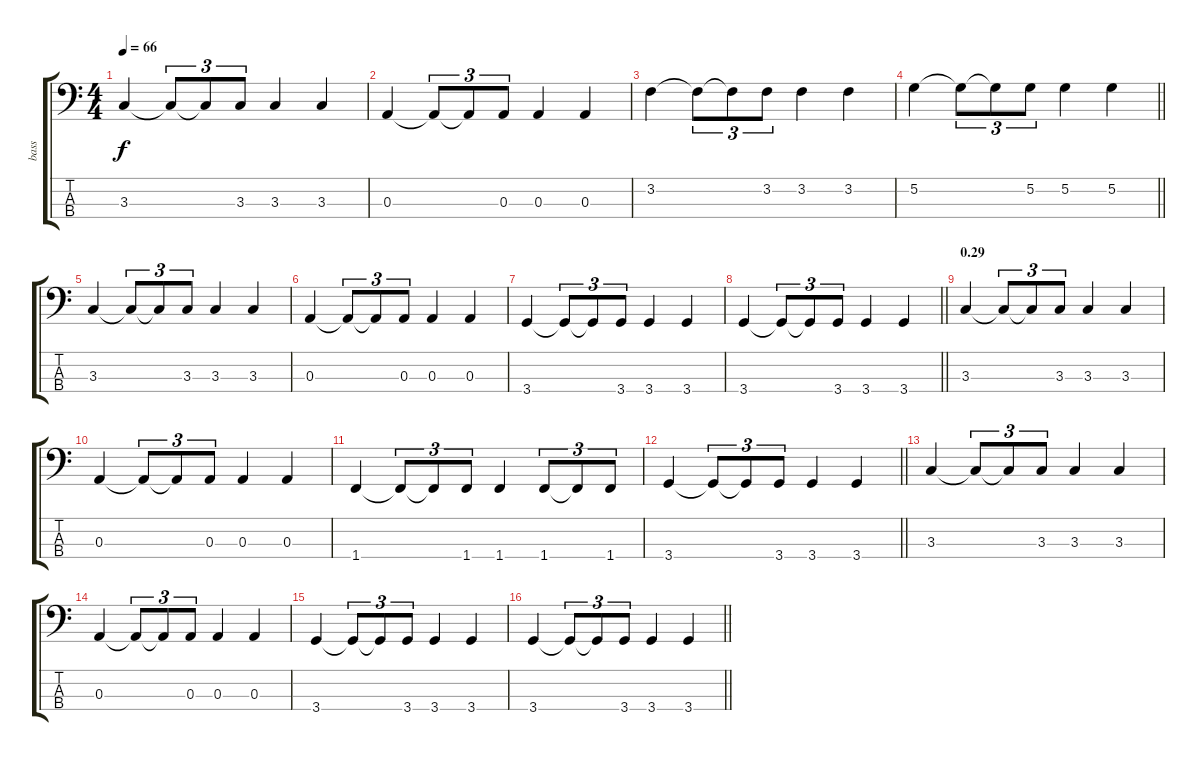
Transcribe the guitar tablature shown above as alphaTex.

\track ("bass" "bass") {instrument acousticbass}
\staff {score tabs}
\tuning (G2 D2 A1 E1) {hide}
\ts (4 4)
\tempo 66
\clef f4
\ks c
3.3.4{dy f instrument acousticbass} 3.3{t}.8{tu (3 2)} 3.3{t}.8{tu (3 2)} 3.3.8{tu (3 2)} 3.3.4 3.3.4 |
0.3.4 0.3{t}.8{tu (3 2)} 0.3{t}.8{tu (3 2)} 0.3.8{tu (3 2)} 0.3.4 0.3.4 |
3.2.4 3.2{t}.8{tu (3 2)} 3.2{t}.8{tu (3 2)} 3.2.8{tu (3 2)} 3.2.4 3.2.4 |
\barLineRight lightlight
5.2.4 5.2{t}.8{tu (3 2)} 5.2{t}.8{tu (3 2)} 5.2.8{tu (3 2)} 5.2.4 5.2.4 |
3.3.4 3.3{t}.8{tu (3 2)} 3.3{t}.8{tu (3 2)} 3.3.8{tu (3 2)} 3.3.4 3.3.4 |
0.3.4 0.3{t}.8{tu (3 2)} 0.3{t}.8{tu (3 2)} 0.3.8{tu (3 2)} 0.3.4 0.3.4 |
3.4.4 3.4{t}.8{tu (3 2)} 3.4{t}.8{tu (3 2)} 3.4.8{tu (3 2)} 3.4.4 3.4.4 |
\barLineRight lightlight
3.4.4 3.4{t}.8{tu (3 2)} 3.4{t}.8{tu (3 2)} 3.4.8{tu (3 2)} 3.4.4 3.4.4 |
\section ("" "0.29")
3.3.4 3.3{t}.8{tu (3 2)} 3.3{t}.8{tu (3 2)} 3.3.8{tu (3 2)} 3.3.4 3.3.4 |
0.3.4 0.3{t}.8{tu (3 2)} 0.3{t}.8{tu (3 2)} 0.3.8{tu (3 2)} 0.3.4 0.3.4 |
1.4.4 1.4{t}.8{tu (3 2)} 1.4{t}.8{tu (3 2)} 1.4.8{tu (3 2)} 1.4.4 1.4.8{tu (3 2)} 1.4{t}.8{tu (3 2)} 1.4.8{tu (3 2)} |
\barLineRight lightlight
3.4.4 3.4{t}.8{tu (3 2)} 3.4{t}.8{tu (3 2)} 3.4.8{tu (3 2)} 3.4.4 3.4.4 |
3.3.4 3.3{t}.8{tu (3 2)} 3.3{t}.8{tu (3 2)} 3.3.8{tu (3 2)} 3.3.4 3.3.4 |
0.3.4 0.3{t}.8{tu (3 2)} 0.3{t}.8{tu (3 2)} 0.3.8{tu (3 2)} 0.3.4 0.3.4 |
3.4.4 3.4{t}.8{tu (3 2)} 3.4{t}.8{tu (3 2)} 3.4.8{tu (3 2)} 3.4.4 3.4.4 |
\barLineRight lightlight
3.4.4 3.4{t}.8{tu (3 2)} 3.4{t}.8{tu (3 2)} 3.4.8{tu (3 2)} 3.4.4 3.4.4
